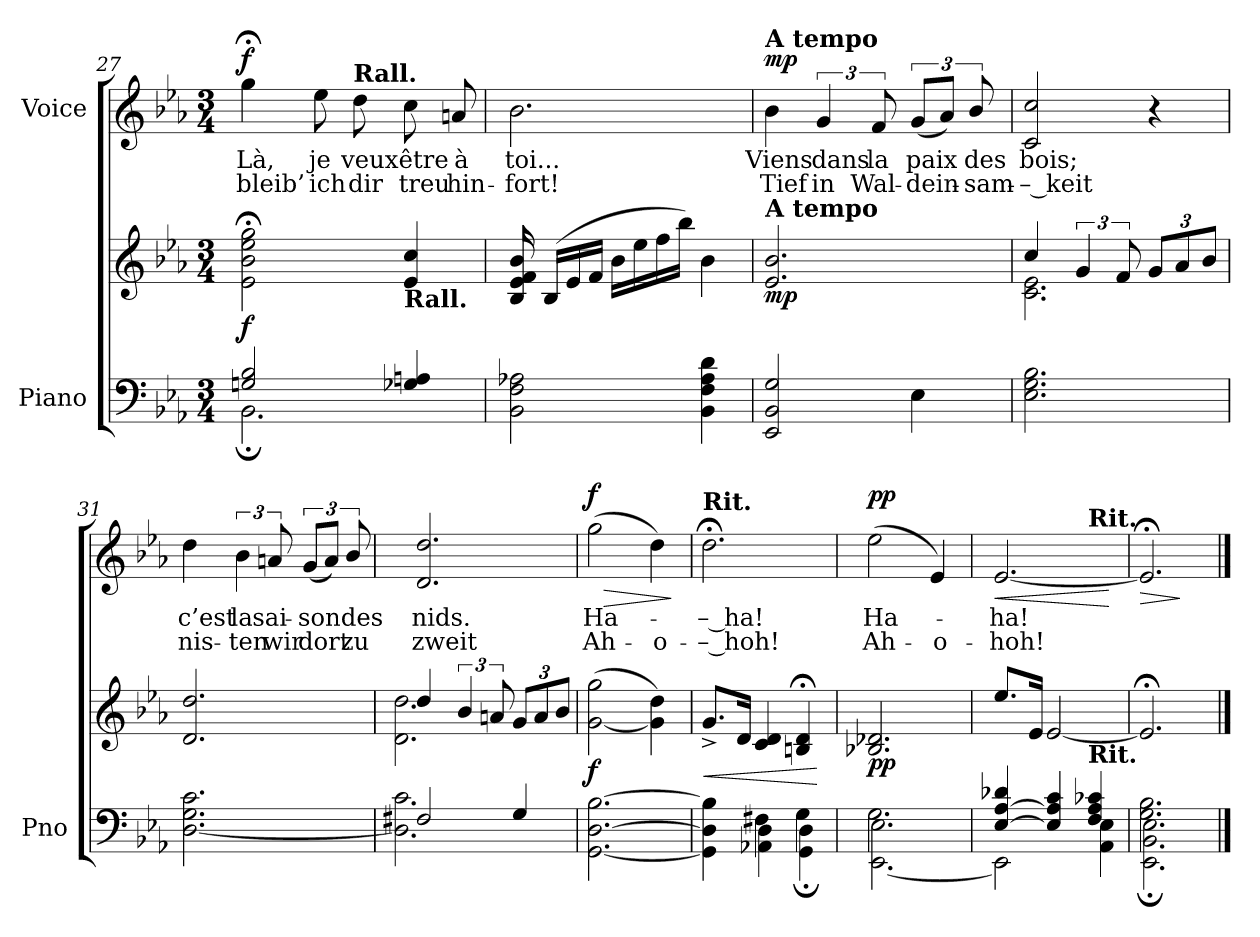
**kern	**kern	**dynam	**kern	**text	**text	**dynam
*part2	*part2	*part2	*part1	*part1	*part1	*part1
*staff3	*staff2	*staff2/3	*staff1	*staff1	*staff1	*staff1
*I"Piano	*	*	*I"Voice	*	*	*
*I'Pno	*	*	*	*	*	*
*clefF4	*clefG2	*	*clefG2	*	*	*
*k[b-e-a-]	*k[b-e-a-]	*	*k[b-e-a-]	*	*	*
*M3/4	*M3/4	*	*M3/4	*	*	*
=27	=27	=27	=27	=27	=27	=27
*^	*	*	*	*	*	*
!	!	!	!LO:DY:b	!	!	!	!LO:DY:a
2Gn/ 2B-/	2.BB-;\	2e-\;< 2b-\;< 2ee-\;< 2gg\;<	f	4gg;<\	Là,	bleib’	f
.	.	.	.	8ee-\	je	ich	.
!	!	!	!	!LO:TX:a:B:t=Rall.	!	!	!
.	.	.	.	8dd\	veux	dir	.
!	!	!LO:TX:b:B:t=Rall.	!	!	!	!	!
4G-X/ 4An/	.	4e-/ 4cc/	.	8cc\	être	treu	.
.	.	.	.	8an/	à	hin-	.
*v	*v	*	*	*	*	*	*
=28	=28	=28	=28	=28	=28	=28
2BB-\ 2F\ 2A-X\	16B-/ 16e-/ 16f/ 16b-/	.	2.b-\	toi...	-fort!	.
.	(16B-/LL	.	.	.	.	.
.	16e-/	.	.	.	.	.
.	16f/JJ	.	.	.	.	.
.	16b-\LL	.	.	.	.	.
.	16ee-\	.	.	.	.	.
.	16ff\	.	.	.	.	.
.	16bb-\JJ)	.	.	.	.	.
4BB-\ 4F\ 4A-\ 4d\	4b-\	.	.	.	.	.
=29	=29	=29	=29	=29	=29	=29
!	!	!	!LO:TX:a:B:t=A tempo	!	!	!
!	!LO:TX:a:B:t=A tempo	!	!	!	!	!
!	!	!LO:DY:b	!	!	!	!LO:DY:a
2EE-/ 2BB-/ 2G/	2.e-/ 2.b-/	mp	4b-\	Viens	Tief	mp
.	.	.	6g/	dans	in	.
.	.	.	12f/	la	Wal-	.
4E-\	.	.	(12g/L	paix	-dein-	.
.	.	.	12a-/J)	.	.	.
.	.	.	12b-/	des	-sam-	.
=30	=30	=30	=30	=30	=30	=30
*	*^	*	*	*	*	*
2.E-\ 2.G\ 2.B-\	4cc/	2.c\ 2.e-\	.	2c/ 2cc!/	bois;	-– keit	.
.	6g/	.	.	.	.	.	.
.	12f/	.	.	.	.	.	.
*	*Xbrackettup	*	*	*	*	*	*
.	12g/L	.	.	4r	.	.	.
.	12a-/	.	.	.	.	.	.
.	12b-/J	.	.	.	.	.	.
*	*v	*v	*	*	*	*	*
=31	=31	=31	=31	=31	=31	=31
[2.D\ 2.G\ 2.c\	2.d/ 2.dd/	.	4dd\	c’est	nis-	.
.	.	.	6b-\	la	-ten	.
.	.	.	12an/	sai-	wir	.
.	.	.	(12g/L	-son	dort	.
.	.	.	12a/J)	.	.	.
.	.	.	12b-/	des	zu	.
=32	=32	=32	=32	=32	=32	=32
*^	*^	*	*	*	*	*
2F#X/	2.D\] 2.c\	4dd/	2.d\ 2.dd\	.	2.d/ 2.dd!/	nids.	zweit	.
*	*	*brackettup	*	*	*	*	*	*
.	.	6b-/	.	.	.	.	.	.
.	.	12an/	.	.	.	.	.	.
*	*	*Xbrackettup	*	*	*	*	*	*
4G/	.	12g/L	.	.	.	.	.	.
.	.	12a/	.	.	.	.	.	.
.	.	12b-/J	.	.	.	.	.	.
*v	*v	*	*	*	*	*	*	*
*	*v	*v	*	*	*	*	*
=33	=33	=33	=33	=33	=33	=33
!	!	!LO:DY:b	!	!	!	!LO:HP:b
!	!	!	!	!	!	!LO:DY:n=1:a
[2.GG\ [2.D\ [2.B-\	(>[2g\ 2gg\	f	(2gg\	Ha-	-Ah-	> f
.	4g\] 4dd\)	.	4dd\)	.	-o-	.
.	.	.	.	.	.	]
=34	=34	=34	=34	=34	=34	=34
*^	*	*	*	*	*	*
!	!	!	!	!LO:TX:a:B:t=Rit.	!	!	!
!	!	!	!LO:HP:b	!	!	!	!
4ryy	4GG\] 4D\] 4B-\]	8.g^/L	<	2.dd;<\	-– ha!	-– hoh!	.
.	.	16d/Jk	.	.	.	.	.
4F#X\	4AA-X\ 4D\	4c/ 4d/	.	.	.	.	.
4G\	4GG\; 4D\;	4Bn/;< 4d/;<	.	.	.	.	.
*v	*v	*	*	*	*	*	*
.	.	[	.	.	.	.
=35	=35	=35	=35	=35	=35	=35
*^	*	*	*	*	*	*
!	!	!	!LO:DY:b	!	!	!	!LO:DY:a
2.G\	[2.EE-\ 2.E-\	2.B-X/ 2.d-X/	pp	(2ee-\	Ha-	-Ah-	pp
.	.	.	.	4e-/)	.	-o-	.
=36	=36	=36	=36	=36	=36	=36	=36
!	!	!	!	!	!	!	!LO:HP:b
*	*	*	*	*^	*	*	*
[4E-/ [4A-/ 4d-X/	2EE-\]	8.ee-/L	.	[2.e-/	2ryy	-ha!	-hoh!	<
.	.	16e-/Jk	.	.	.	.	.	.
4E-/] 4A-/] 4c/	.	[<2e-/	.	.	.	.	.	.
!	!	!	!	!	!LO:TX:a:B:t=Rit.	!	!	!
!LO:TX:a:B:t=Rit.	!	!	!	!	!	!	!	!
4F/ 4A-/ 4c-X/	4AA-\ 4E-\	.	.	.	4ryy	.	.	.
*v	*v	*	*	*v	*v	*	*	*
.	.	.	.	.	.	[
=37	=37	=37	=37	=37	=37	=37
*^	*	*	*	*	*	*
!	!	!	!	!	!	!	!LO:HP:b
2.G\ 2.B-\	2.EE-\; 2.BB-\; 2.E-\;	2.e-;</]	.	2.e-;</]	.	.	>
*v	*v	*	*	*	*	*	*
.	.	.	.	.	.	]
==	==	==	==	==	==	==
*-	*-	*-	*-	*-	*-	*-
